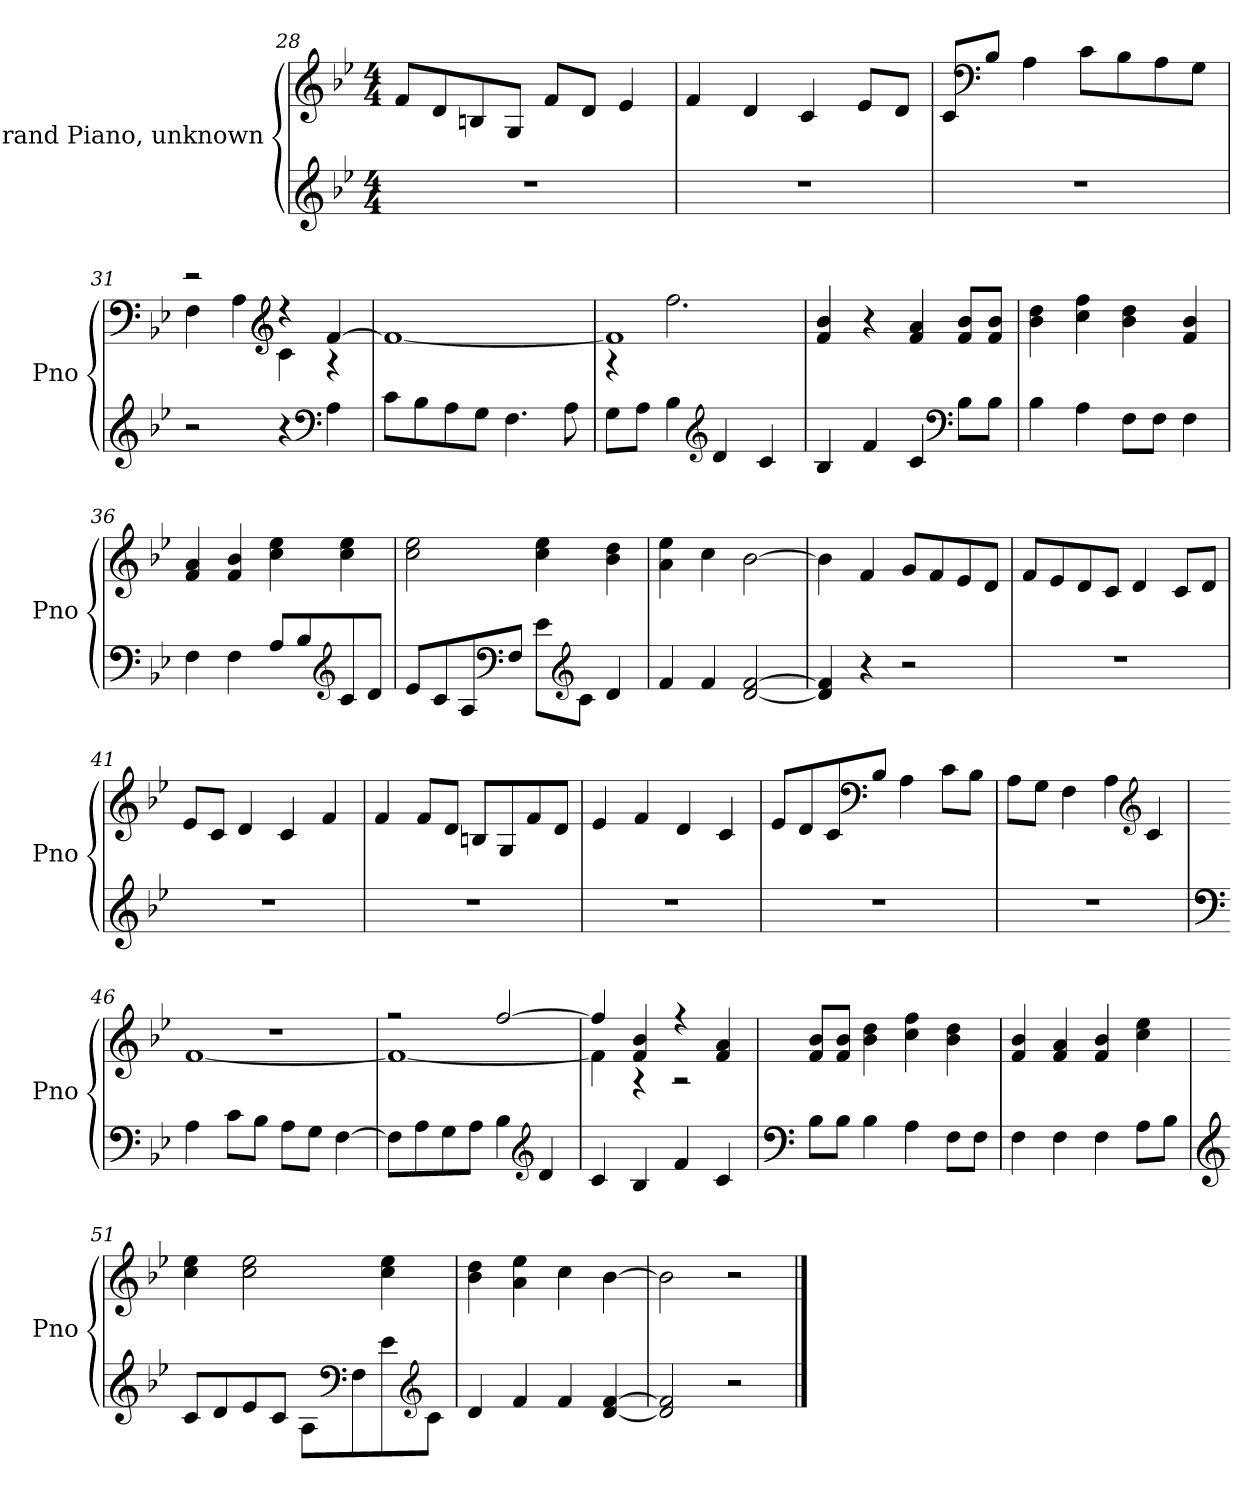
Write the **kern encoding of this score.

**kern	**kern
*part1	*part1
*staff2	*staff1
*I"Grand Piano, unknown	*
*I'Pno	*
*clefG2	*clefG2
*k[b-e-]	*k[b-e-]
*M4/4	*M4/4
=28	=28
1r	8f/L
.	8d/
.	8Bn/
.	8G/J
.	8f/L
.	8d/J
.	4e-/
!!LO:LB:g=z
=29	=29
1r	4f/
.	4d/
.	4c/
.	8e-/L
.	8d/J
=30	=30
1r	8c/L
*	*clefF4
.	8B-/J
.	4A\
.	8c\L
.	8B-\
.	8A\
.	8G\J
=31	=31
*	*^
2r	2r	4F\
.	.	4A\
*	*clefG2	*
4r	4r	4c\
*clefF4	*	*
4A\	[4f/	4r
*	*v	*v
=32	=32
8c\L	1f_
8B-\	.
8A\	.
8G\J	.
4.F\	.
8A\	.
=33	=33
*	*^
8G\L	1f]	4r
8A\J	.	.
4B-\	.	2.ff\
*clefG2	*	*
4d/	.	.
4c/	.	.
*	*v	*v
=34	=34
4B-/	4f/ 4b-/
4f/	4r
4c/	4f/ 4a/
*clefF4	*
8B-\L	8f/ 8b-/L
8B-\J	8f/ 8b-/J
!!LO:LB:g=z
=35	=35
4B-\	4b-\ 4dd\
4A\	4cc\ 4ff\
8F\L	4b-\ 4dd\
8F\J	.
4F\	4f/ 4b-/
=36	=36
4F\	4f/ 4a/
4F\	4f/ 4b-/
8A/L	4cc\ 4ee-\
8B-/	.
*clefG2	*
8c/	4cc\ 4ee-\
8d/J	.
=37	=37
8e-/L	2cc\ 2ee-\
8c/	.
8A/	.
*clefF4	*
8F/J	.
8e-\L	4cc\ 4ee-\
*clefG2	*
8c\J	.
4d/	4b-\ 4dd\
=38	=38
4f/	4a\ 4ee-\
4f/	4cc\
[2d/ [2f/	[2b-\
=39	=39
4d/] 4f/]	4b-\]
4r	4f/
2r	8g/L
.	8f/
.	8e-/
.	8d/J
=40	=40
1r	8f/L
.	8e-/
.	8d/
.	8c/J
.	4d/
.	8c/L
.	8d/J
!!LO:PB:g=z
=41	=41
1r	8e-/L
.	8c/J
.	4d/
.	4c/
.	4f/
=42	=42
1r	4f/
.	8f/L
.	8d/J
.	8Bn/L
.	8G/
.	8f/
.	8d/J
=43	=43
1r	4e-/
.	4f/
.	4d/
.	4c/
=44	=44
1r	8e-/L
.	8d/
.	8c/
*	*clefF4
.	8B-/J
.	4A\
.	8c\L
.	8B-\J
=45	=45
1r	8A\L
.	8G\J
.	4F\
.	4A\
*	*clefG2
.	4c/
=46	=46
*clefF4	*
*	*^
4A\	1r	[1f
8c\L	.	.
8B-\J	.	.
8A\L	.	.
8G\J	.	.
[4F\	.	.
!!LO:LB:g=z	!!
=47	=47	=47
8F\L]	2r	1f_
8A\	.	.
8G\	.	.
8A\J	.	.
4B-\	[2ff/	.
*clefG2	*	*
4d/	.	.
=48	=48	=48
4c/	4ff/]	4f\]
4B-/	4f/ 4b-/	4r
4f/	4r	2r
4c/	4f/ 4a/	.
*	*v	*v
=49	=49
*clefF4	*
8B-\L	8f/ 8b-/L
8B-\J	8f/ 8b-/J
4B-\	4b-\ 4dd\
4A\	4cc\ 4ff\
8F\L	4b-\ 4dd\
8F\J	.
=50	=50
4F\	4f/ 4b-/
4F\	4f/ 4a/
4F\	4f/ 4b-/
8A\L	4cc\ 4ee-\
8B-\J	.
=51	=51
*clefG2	*
8c/L	4cc\ 4ee-\
8d/	.
8e-/	2cc\ 2ee-\
8c/J	.
8A\L	.
*clefF4	*
8F\	.
8e-\	4cc\ 4ee-\
*clefG2	*
8c\J	.
=52	=52
4d/	4b-\ 4dd\
4f/	4a\ 4ee-\
4f/	4cc\
[4d/ [4f/	[4b-\
!!LO:LB:g=z
=53	=53
2d/] 2f/]	2b-\]
2r	2r
==	==
*-	*-
